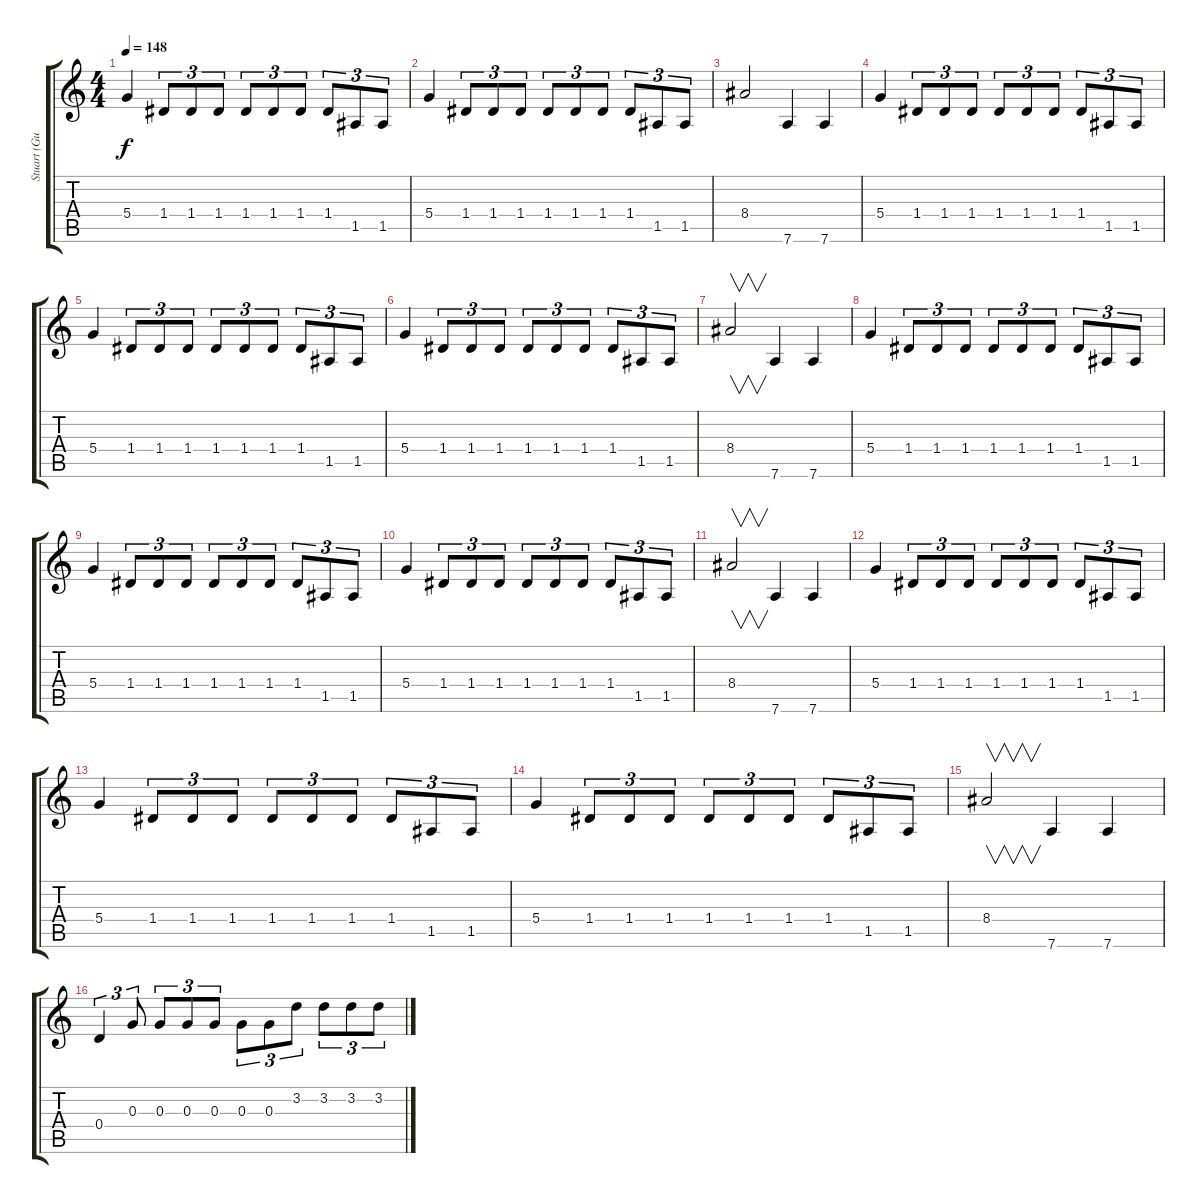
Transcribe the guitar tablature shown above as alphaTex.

\track ("Stuart (Guitar)" "Stuart (Gu") {instrument distortionguitar}
\staff {score tabs}
\tuning (E4 B3 G3 D3 A2 D2) {hide}
\ts (4 4)
\tempo 148
\clef g2
\ks c
5.4.4{dy f} 1.4.8{tu (3 2)} 1.4.8{tu (3 2)} 1.4.8{tu (3 2)} 1.4.8{tu (3 2)} 1.4.8{tu (3 2)} 1.4.8{tu (3 2)} 1.4.8{tu (3 2)} 1.5.8{tu (3 2)} 1.5.8{tu (3 2)} |
5.4.4 1.4.8{tu (3 2)} 1.4.8{tu (3 2)} 1.4.8{tu (3 2)} 1.4.8{tu (3 2)} 1.4.8{tu (3 2)} 1.4.8{tu (3 2)} 1.4.8{tu (3 2)} 1.5.8{tu (3 2)} 1.5.8{tu (3 2)} |
8.4.2 7.6.4 7.6.4 |
5.4.4 1.4.8{tu (3 2)} 1.4.8{tu (3 2)} 1.4.8{tu (3 2)} 1.4.8{tu (3 2)} 1.4.8{tu (3 2)} 1.4.8{tu (3 2)} 1.4.8{tu (3 2)} 1.5.8{tu (3 2)} 1.5.8{tu (3 2)} |
5.4.4 1.4.8{tu (3 2)} 1.4.8{tu (3 2)} 1.4.8{tu (3 2)} 1.4.8{tu (3 2)} 1.4.8{tu (3 2)} 1.4.8{tu (3 2)} 1.4.8{tu (3 2)} 1.5.8{tu (3 2)} 1.5.8{tu (3 2)} |
5.4.4 1.4.8{tu (3 2)} 1.4.8{tu (3 2)} 1.4.8{tu (3 2)} 1.4.8{tu (3 2)} 1.4.8{tu (3 2)} 1.4.8{tu (3 2)} 1.4.8{tu (3 2)} 1.5.8{tu (3 2)} 1.5.8{tu (3 2)} |
8.4.2{v} 7.6.4 7.6.4 |
5.4.4 1.4.8{tu (3 2)} 1.4.8{tu (3 2)} 1.4.8{tu (3 2)} 1.4.8{tu (3 2)} 1.4.8{tu (3 2)} 1.4.8{tu (3 2)} 1.4.8{tu (3 2)} 1.5.8{tu (3 2)} 1.5.8{tu (3 2)} |
5.4.4 1.4.8{tu (3 2)} 1.4.8{tu (3 2)} 1.4.8{tu (3 2)} 1.4.8{tu (3 2)} 1.4.8{tu (3 2)} 1.4.8{tu (3 2)} 1.4.8{tu (3 2)} 1.5.8{tu (3 2)} 1.5.8{tu (3 2)} |
5.4.4 1.4.8{tu (3 2)} 1.4.8{tu (3 2)} 1.4.8{tu (3 2)} 1.4.8{tu (3 2)} 1.4.8{tu (3 2)} 1.4.8{tu (3 2)} 1.4.8{tu (3 2)} 1.5.8{tu (3 2)} 1.5.8{tu (3 2)} |
8.4.2{v} 7.6.4 7.6.4 |
5.4.4 1.4.8{tu (3 2)} 1.4.8{tu (3 2)} 1.4.8{tu (3 2)} 1.4.8{tu (3 2)} 1.4.8{tu (3 2)} 1.4.8{tu (3 2)} 1.4.8{tu (3 2)} 1.5.8{tu (3 2)} 1.5.8{tu (3 2)} |
5.4.4 1.4.8{tu (3 2)} 1.4.8{tu (3 2)} 1.4.8{tu (3 2)} 1.4.8{tu (3 2)} 1.4.8{tu (3 2)} 1.4.8{tu (3 2)} 1.4.8{tu (3 2)} 1.5.8{tu (3 2)} 1.5.8{tu (3 2)} |
5.4.4 1.4.8{tu (3 2)} 1.4.8{tu (3 2)} 1.4.8{tu (3 2)} 1.4.8{tu (3 2)} 1.4.8{tu (3 2)} 1.4.8{tu (3 2)} 1.4.8{tu (3 2)} 1.5.8{tu (3 2)} 1.5.8{tu (3 2)} |
8.4.2{v} 7.6.4 7.6.4 |
0.4.4{tu (3 2)} 0.3.8{tu (3 2)} 0.3.8{tu (3 2)} 0.3.8{tu (3 2)} 0.3.8{tu (3 2)} 0.3.8{tu (3 2)} 0.3.8{tu (3 2)} 3.2.8{tu (3 2)} 3.2.8{tu (3 2)} 3.2.8{tu (3 2)} 3.2.8{tu (3 2)}
